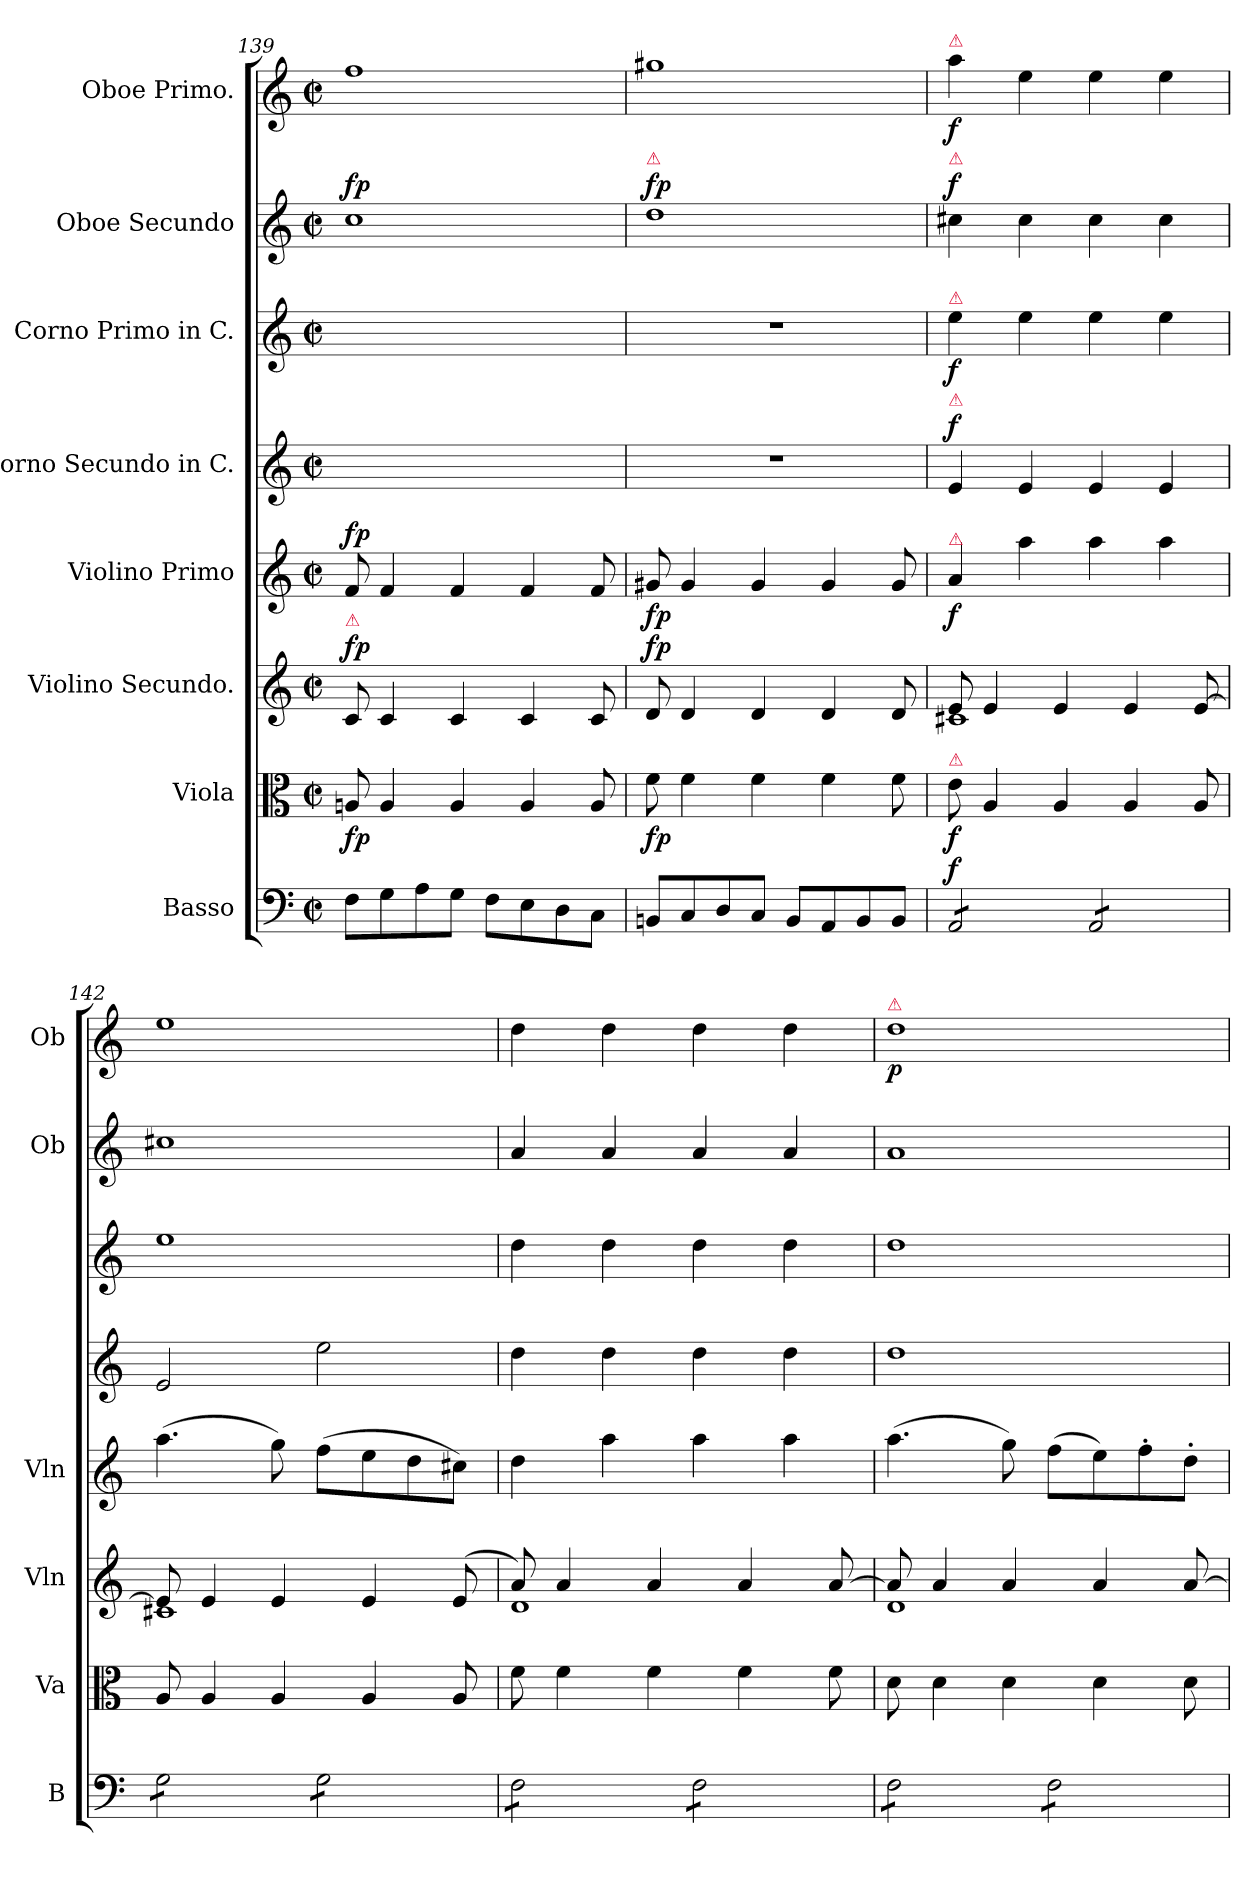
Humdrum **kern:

**kern	**dynam	**kern	**dynam	**kern	**dynam	**kern	**dynam	**kern	**dynam	**kern	**dynam	**kern	**dynam	**kern	**dynam
*part8	*part8	*part7	*part7	*part6	*part6	*part5	*part5	*part4	*part4	*part3	*part3	*part2	*part2	*part1	*part1
*staff8	*staff8	*staff7	*staff7	*staff6	*staff6	*staff5	*staff5	*staff4	*staff4	*staff3	*staff3	*staff2	*staff2	*staff1	*staff1
*I"Basso	*	*I"Viola	*	*I"Violino Secundo.	*	*I"Violino Primo	*	*I"Corno Secundo in C.	*	*I"Corno Primo in C.	*	*I"Oboe Secundo	*	*I"Oboe Primo.	*
*I'B	*	*I'Va	*	*I'Vln	*	*I'Vln	*	*	*	*	*	*I'Ob	*	*I'Ob	*
*clefF4	*	*clefC3	*	*clefG2	*	*clefG2	*	*clefG2	*	*clefG2	*	*clefG2	*	*clefG2	*
*k[]	*	*k[]	*	*k[]	*	*k[]	*	*k[]	*	*k[]	*	*k[]	*	*k[]	*
*C:	*	*C:	*	*C:	*	*C:	*	*C:	*	*C:	*	*C:	*	*C:	*
*M2/2	*	*M2/2	*	*M2/2	*	*M2/2	*	*M2/2	*	*M2/2	*	*M2/2	*	*M2/2	*
*met(c|)	*	*met(c|)	*	*met(c|)	*	*met(c|)	*	*met(c|)	*	*met(c|)	*	*met(c|)	*	*met(c|)	*
=139	=139	=139	=139	=139	=139	=139	=139	=139	=139	=139	=139	=139	=139	=139	=139
!	!	!	!	!LO:TX:a:color=crimson:t=⚠	!	!	!	!	!	!	!	!	!	!	!
!	!	!	!	!	!LO:DY:a	!	!LO:DY:a	!	!	!	!	!	!LO:DY:a	!	!
8F\L	.	8An/	fp	8c/	fp	8f/	fp	1ryy	.	1ryy	.	1cc	fp	1ff	.
8G\	.	4A/	.	4c/	.	4f/	.	.	.	.	.	.	.	.	.
8A\	.	.	.	.	.	.	.	.	.	.	.	.	.	.	.
8G\J	.	4A/	.	4c/	.	4f/	.	.	.	.	.	.	.	.	.
8F\L	.	.	.	.	.	.	.	.	.	.	.	.	.	.	.
8E\	.	4A/	.	4c/	.	4f/	.	.	.	.	.	.	.	.	.
8D\	.	.	.	.	.	.	.	.	.	.	.	.	.	.	.
8C\J	.	8A/	.	8c/	.	8f/	.	.	.	.	.	.	.	.	.
=140	=140	=140	=140	=140	=140	=140	=140	=140	=140	=140	=140	=140	=140	=140	=140
!	!	!	!	!	!	!	!	!	!	!	!	!LO:TX:a:color=crimson:t=⚠	!	!	!
!	!	!	!	!	!LO:DY:a	!	!	!	!	!	!	!	!LO:DY:a	!	!
8BBn/L	.	8f\	fp	8d/	fp	8g#X/	fp	1r	.	1r	.	1dd	fp	1gg#X	.
8C/	.	4f\	.	4d/	.	4g#/	.	.	.	.	.	.	.	.	.
8D/	.	.	.	.	.	.	.	.	.	.	.	.	.	.	.
8C/J	.	4f\	.	4d/	.	4g#/	.	.	.	.	.	.	.	.	.
8BB/L	.	.	.	.	.	.	.	.	.	.	.	.	.	.	.
8AA/	.	4f\	.	4d/	.	4g#/	.	.	.	.	.	.	.	.	.
8BB/	.	.	.	.	.	.	.	.	.	.	.	.	.	.	.
8BB/J	.	8f\	.	8d/	.	8g#/	.	.	.	.	.	.	.	.	.
=141	=141	=141	=141	=141	=141	=141	=141	=141	=141	=141	=141	=141	=141	=141	=141
*	*	*	*	*^	*	*	*	*	*	*	*	*	*	*	*
!	!	!	!	!	!	!	!	!	!	!	!	!	!	!	!LO:TX:a:color=crimson:t=⚠	!
!	!	!	!	!	!	!	!	!	!	!	!	!	!LO:TX:a:color=crimson:t=⚠	!	!	!
!	!	!	!	!	!	!	!	!	!	!	!LO:TX:a:color=crimson:t=⚠	!	!	!	!	!
!	!	!	!	!	!	!	!	!	!LO:TX:a:color=crimson:t=⚠	!	!	!	!	!	!	!
!	!	!	!	!	!	!	!LO:TX:a:color=crimson:t=⚠	!	!	!	!	!	!	!	!	!
!	!	!LO:TX:a:color=crimson:t=⚠	!	!	!	!	!	!	!	!	!	!	!	!	!	!
!LO:TX:a:color=crimson:t=⚠	!	!	!	!	!	!	!	!	!	!	!	!	!	!	!	!
!	!LO:DY:a	!	!	!	!	!	!	!	!	!LO:DY:a	!	!	!	!LO:DY:a	!	!
*tremolo	*	*	*	*	*	*	*	*	*	*	*	*	*	*	*	*
8AA/L	f	8e\	f	8e/	1c#X	.	4a/	f	4e/	f	4ee\	f	4cc#X\	f	4aa\	f
8AA/	.	4A/	.	4e/	.	.	.	.	.	.	.	.	.	.	.	.
8AA/	.	.	.	.	.	.	4aa\	.	4e/	.	4ee\	.	4cc#\	.	4ee\	.
8AA/J	.	4A/	.	4e/	.	.	.	.	.	.	.	.	.	.	.	.
8AA/L	.	.	.	.	.	.	4aa\	.	4e/	.	4ee\	.	4cc#\	.	4ee\	.
8AA/	.	4A/	.	4e/	.	.	.	.	.	.	.	.	.	.	.	.
8AA/	.	.	.	.	.	.	4aa\	.	4e/	.	4ee\	.	4cc#\	.	4ee\	.
8AA/J	.	8A/	.	[8e/	.	.	.	.	.	.	.	.	.	.	.	.
=142	=142	=142	=142	=142	=142	=142	=142	=142	=142	=142	=142	=142	=142	=142	=142	=142
8G\L	.	8A/	.	8e/]	1c#X	.	(4.aa\	.	2e/	.	1ee	.	1cc#X	.	1ee	.
8G\	.	4A/	.	4e/	.	.	.	.	.	.	.	.	.	.	.	.
8G\	.	.	.	.	.	.	.	.	.	.	.	.	.	.	.	.
8G\J	.	4A/	.	4e/	.	.	8gg\)	.	.	.	.	.	.	.	.	.
8G\L	.	.	.	.	.	.	(8ff\L	.	2ee\	.	.	.	.	.	.	.
8G\	.	4A/	.	4e/	.	.	8ee\	.	.	.	.	.	.	.	.	.
8G\	.	.	.	.	.	.	8dd\	.	.	.	.	.	.	.	.	.
8G\J	.	8A/	.	(8e/	.	.	8cc#X\J)	.	.	.	.	.	.	.	.	.
=143	=143	=143	=143	=143	=143	=143	=143	=143	=143	=143	=143	=143	=143	=143	=143	=143
8F\L	.	8f\	.	8a/)	1d	.	4dd\	.	4dd\	.	4dd\	.	4a/	.	4dd\	.
8F\	.	4f\	.	4a/	.	.	.	.	.	.	.	.	.	.	.	.
8F\	.	.	.	.	.	.	4aa\	.	4dd\	.	4dd\	.	4a/	.	4dd\	.
8F\J	.	4f\	.	4a/	.	.	.	.	.	.	.	.	.	.	.	.
8F\L	.	.	.	.	.	.	4aa\	.	4dd\	.	4dd\	.	4a/	.	4dd\	.
8F\	.	4f\	.	4a/	.	.	.	.	.	.	.	.	.	.	.	.
8F\	.	.	.	.	.	.	4aa\	.	4dd\	.	4dd\	.	4a/	.	4dd\	.
8F\J	.	8f\	.	[8a/	.	.	.	.	.	.	.	.	.	.	.	.
=144	=144	=144	=144	=144	=144	=144	=144	=144	=144	=144	=144	=144	=144	=144	=144	=144
!	!	!	!	!	!	!	!	!	!	!	!	!	!	!	!LO:TX:a:color=crimson:t=⚠	!
8F\L	.	8d\	.	8a/]	1d	.	(4.aa\	.	1dd	.	1dd	.	1a	.	1dd	p
8F\	.	4d\	.	4a/	.	.	.	.	.	.	.	.	.	.	.	.
8F\	.	.	.	.	.	.	.	.	.	.	.	.	.	.	.	.
8F\J	.	4d\	.	4a/	.	.	8gg\)	.	.	.	.	.	.	.	.	.
8F\L	.	.	.	.	.	.	(8ff\L	.	.	.	.	.	.	.	.	.
8F\	.	4d\	.	4a/	.	.	8ee\)	.	.	.	.	.	.	.	.	.
8F\	.	.	.	.	.	.	8ff'\	.	.	.	.	.	.	.	.	.
8F\J	.	8d\	.	[8a/	.	.	8dd'\J	.	.	.	.	.	.	.	.	.
*Xtremolo	*	*	*	*	*	*	*	*	*	*	*	*	*	*	*	*
*	*	*	*	*v	*v	*	*	*	*	*	*	*	*	*	*	*
=	=	=	=	=	=	=	=	=	=	=	=	=	=	=	=
*-	*-	*-	*-	*-	*-	*-	*-	*-	*-	*-	*-	*-	*-	*-	*-
